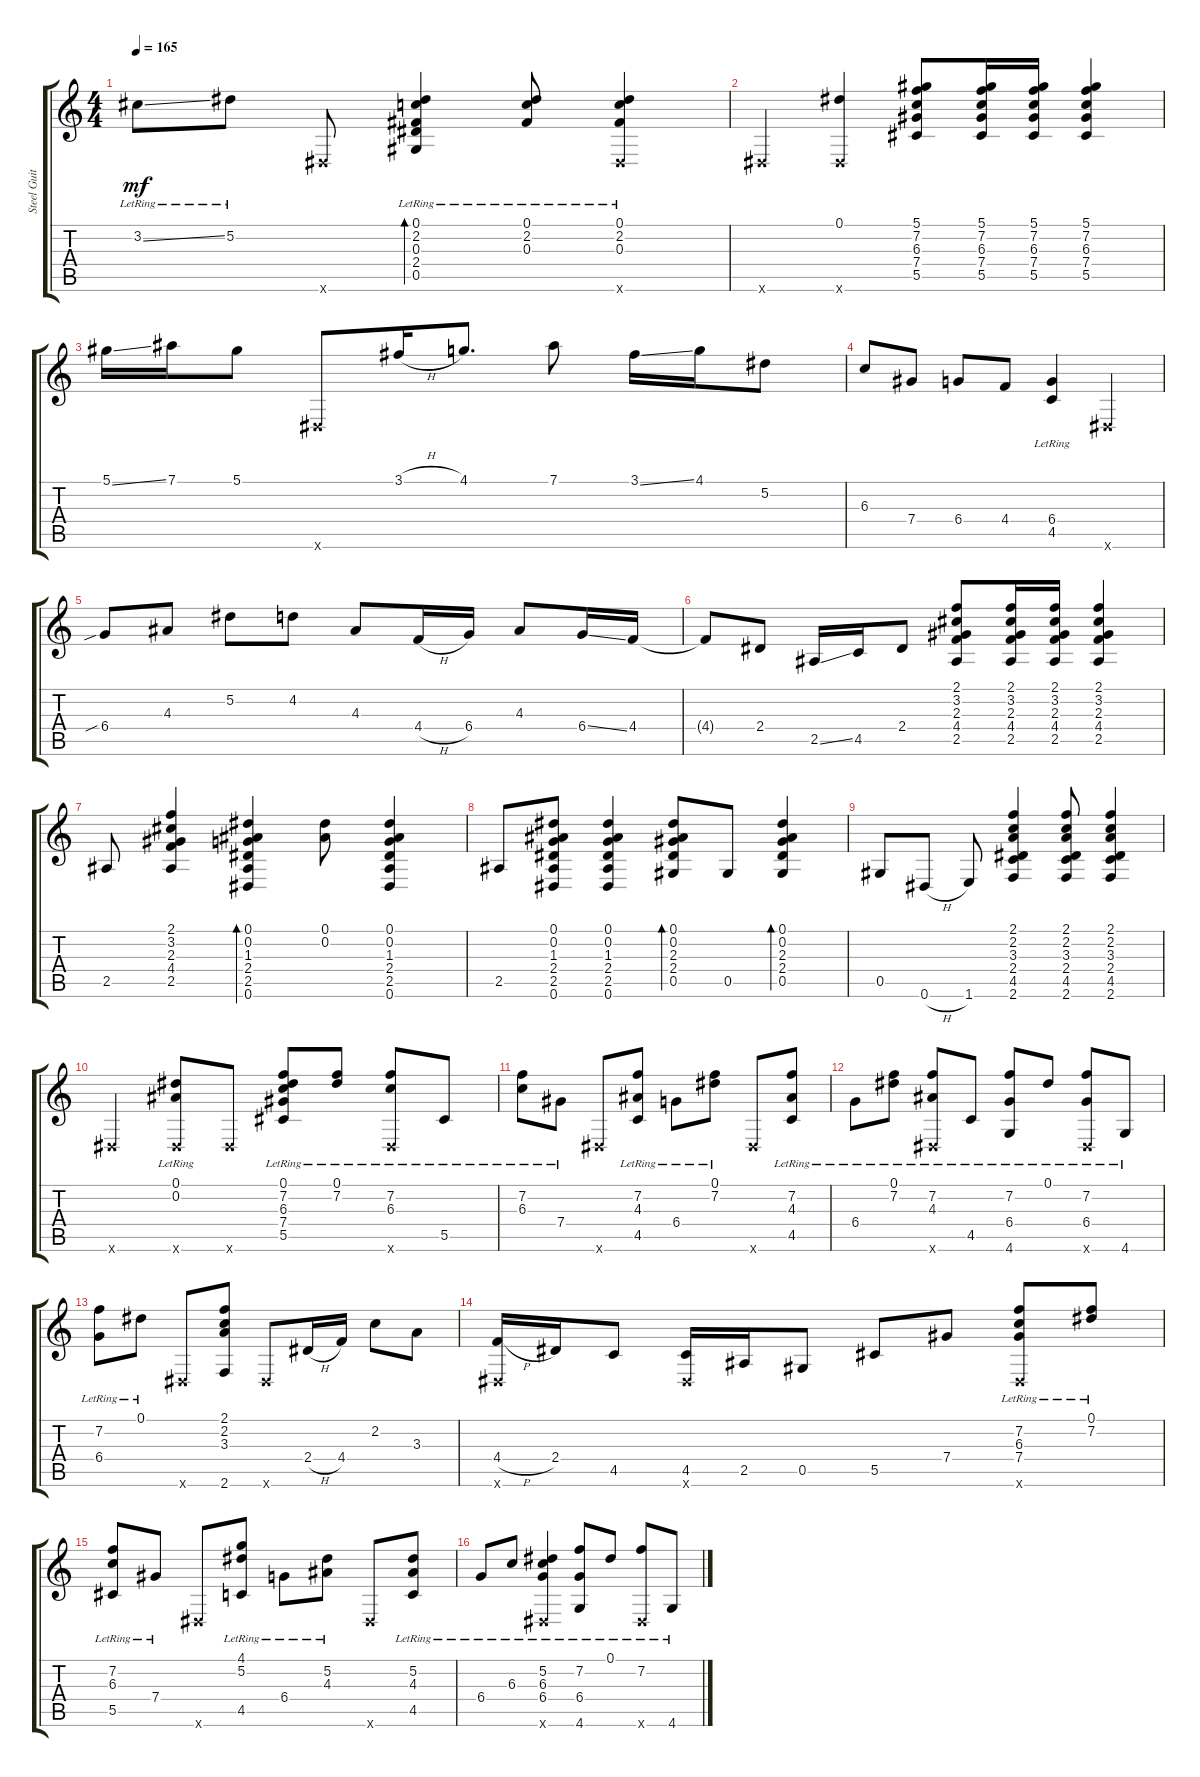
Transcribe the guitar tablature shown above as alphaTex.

\track ("Steel Guitar" "Steel Guit") {instrument acousticguitarsteel}
\staff {score tabs}
\tuning (Eb4 Bb3 Gb3 Db3 Ab2 Eb2) {hide}
\ts (4 4)
\tempo 165
\clef g2
\ks c
3.2{ss lr}.8{dy mf} 5.2{lr}.8 0.6{x}.8 (0.1 2.2{lr} 0.3 2.4 0.5).4{bd 60} (0.1 2.2{lr} 0.3).8 (0.1 2.2{lr} 0.3 0.6{x}).4 |
0.6{x}.4 (0.1 0.6{x}).4 (5.1 7.2 6.3 7.4 5.5).8 (5.1 7.2 6.3 7.4 5.5).16 (5.1 7.2 6.3 7.4 5.5).16 (5.1 7.2 6.3 7.4 5.5).4 |
5.1{ss}.16 7.1.16 5.1.8 0.6{x}.8 3.1{h}.16 4.1.8{d} 7.1.8 3.1{ss}.16 4.1.16 5.2.8 |
6.3.8 7.4.8 6.4.8 4.4.8 (6.4{lr} 4.5).4 0.6{x}.4 |
6.4{sib}.8 4.3.8 5.2.8 4.2.8 4.3.8 4.4{h}.16 6.4.16 4.3.8 6.4{ss}.16 4.4.16 |
4.4{t}.8 2.4.8 2.5{ss}.16 4.5.16 2.4.8 (2.1 3.2 2.3 4.4 2.5).8 (2.1 3.2 2.3 4.4 2.5).16 (2.1 3.2 2.3 4.4 2.5).16 (2.1 3.2 2.3 4.4 2.5).4 |
2.5.8 (2.1 3.2 2.3 4.4 2.5).4 (0.1 0.2 1.3 2.4 2.5 0.6).4{bd 60} (0.1 0.2).8 (0.1 0.2 1.3 2.4 2.5 0.6).4 |
2.5.8 (0.1 0.2 1.3 2.4 2.5 0.6).8 (0.1 0.2 1.3 2.4 2.5 0.6).4 (0.1 0.2 2.3 2.4 0.5).8{bd 60} 0.5.8 (0.1 0.2 2.3 2.4 0.5).4{bd 60} |
0.5.8 0.6{h}.8 1.6.8 (2.1 2.2 3.3 2.4 4.5 2.6).4 (2.1 2.2 3.3 2.4 4.5 2.6).8 (2.1 2.2 3.3 2.4 4.5 2.6).4 |
0.6{x}.4 (0.1 0.2{lr} 0.6{x}).8 0.6{x}.8 (0.1 7.2{lr} 6.3 7.4 5.5).8 (0.1 7.2{lr}).8 (7.2{lr} 6.3 0.6{x}).8 5.5{lr}.8 |
(7.2 6.3{lr}).8 7.4{lr}.8 0.6{x}.8 (7.2 4.3{lr} 4.5).8 6.4{lr}.8 (0.1 7.2{lr}).8 0.6{x}.8 (7.2{lr} 4.3 4.5).8 |
6.4{lr}.8 (0.1 7.2{lr}).8 (7.2 4.3{lr} 0.6{x}).8 4.5{lr}.8 (7.2 6.4{lr} 4.6).8 0.1{lr}.8 (7.2{lr} 6.4 0.6{x}).8 4.6{lr}.8 |
(7.2{lr} 6.4{lr}).8 0.1{lr}.8 0.6{x}.8 (2.1 2.2 3.3 2.6).8 0.6{x}.8 2.4{h}.16 4.4.16 2.2.8 3.3.8 |
(4.4{h} 0.6{x}).16 2.4.16 4.5.8 (4.5 0.6{x}).16 2.5.16 0.5.8 5.5.8 7.4.8 (7.2 6.3 7.4{lr} 0.6{x}).8 (0.1 7.2{lr}).8 |
(7.2{lr} 6.3 5.5).8 7.4{lr}.8 0.6{x}.8 (4.1 5.2 4.5{lr}).8 6.4{lr}.8 (5.2 4.3{lr}).8 0.6{x}.8 (5.2 4.3{lr} 4.5).8 |
6.4{lr}.8 6.3{lr}.8 (5.2 6.3{lr} 6.4 0.6{x}).4 (7.2 6.4{lr} 4.6).8 0.1{lr}.8 (7.2{lr} 0.6{x}).8 4.6{lr}.8
